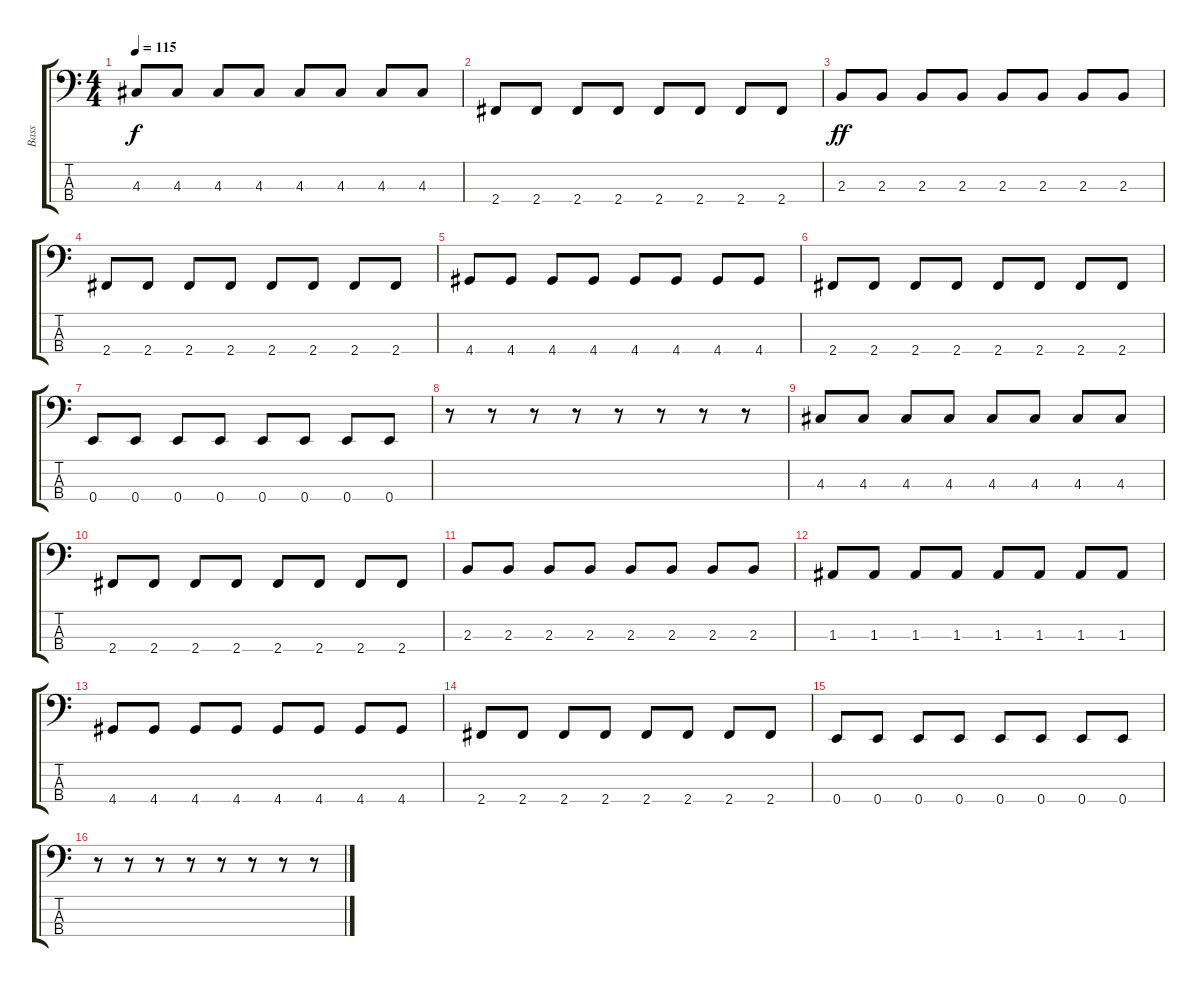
\track ("Bass" "Bass") {instrument fretlessbass}
\staff {score tabs}
\tuning (G2 D2 A1 E1) {hide}
\ts (4 4)
\tempo 115
\clef f4
\ks c
4.3.8{dy f} 4.3.8 4.3.8 4.3.8 4.3.8 4.3.8 4.3.8 4.3.8 |
2.4.8 2.4.8 2.4.8 2.4.8 2.4.8 2.4.8 2.4.8 2.4.8 |
2.3.8{dy ff} 2.3.8 2.3.8 2.3.8 2.3.8 2.3.8 2.3.8 2.3.8 |
2.4.8 2.4.8 2.4.8 2.4.8 2.4.8 2.4.8 2.4.8 2.4.8 |
4.4.8 4.4.8 4.4.8 4.4.8 4.4.8 4.4.8 4.4.8 4.4.8 |
2.4.8 2.4.8 2.4.8 2.4.8 2.4.8 2.4.8 2.4.8 2.4.8 |
0.4.8 0.4.8 0.4.8 0.4.8 0.4.8 0.4.8 0.4.8 0.4.8 |
r.8 r.8 r.8 r.8 r.8 r.8 r.8 r.8 |
4.3.8 4.3.8 4.3.8 4.3.8 4.3.8 4.3.8 4.3.8 4.3.8 |
2.4.8 2.4.8 2.4.8 2.4.8 2.4.8 2.4.8 2.4.8 2.4.8 |
2.3.8 2.3.8 2.3.8 2.3.8 2.3.8 2.3.8 2.3.8 2.3.8 |
1.3.8 1.3.8 1.3.8 1.3.8 1.3.8 1.3.8 1.3.8 1.3.8 |
4.4.8 4.4.8 4.4.8 4.4.8 4.4.8 4.4.8 4.4.8 4.4.8 |
2.4.8 2.4.8 2.4.8 2.4.8 2.4.8 2.4.8 2.4.8 2.4.8 |
0.4.8 0.4.8 0.4.8 0.4.8 0.4.8 0.4.8 0.4.8 0.4.8 |
r.8 r.8 r.8 r.8 r.8 r.8 r.8 r.8
